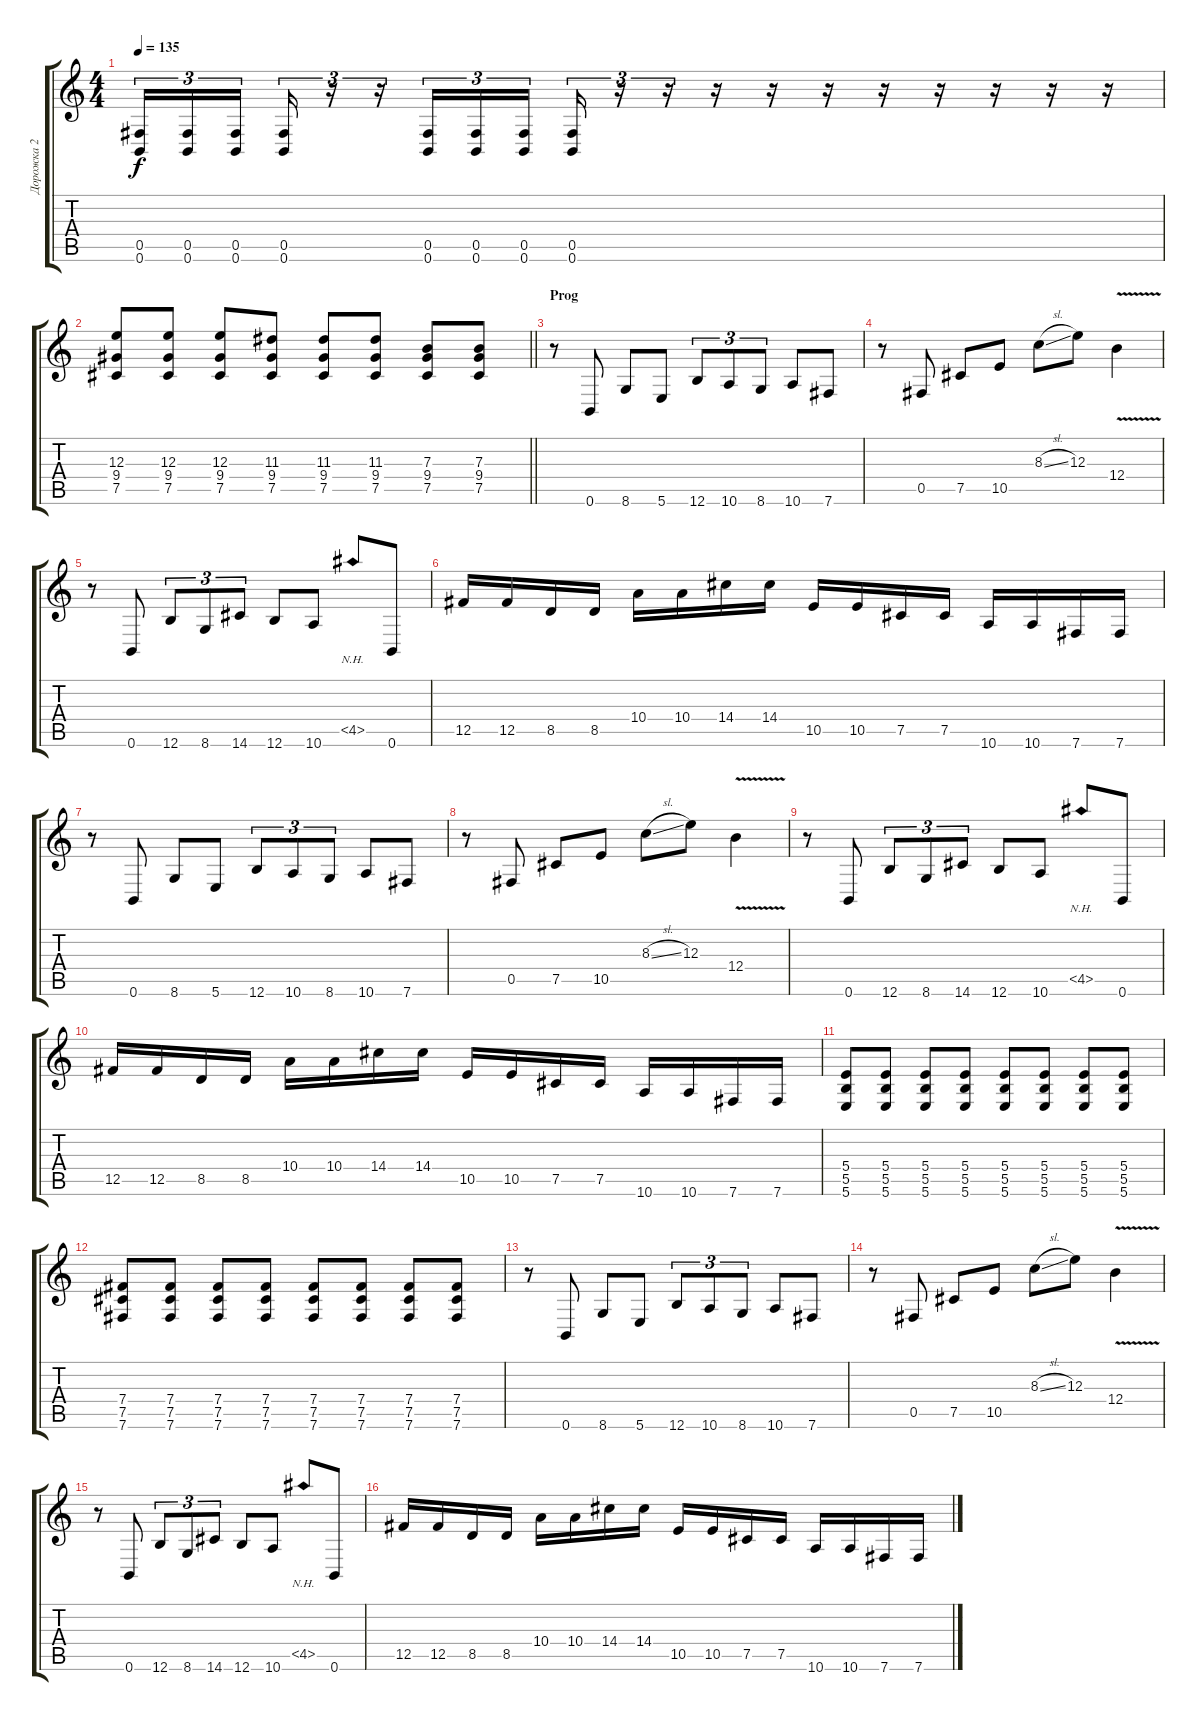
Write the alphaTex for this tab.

\track ("Дорожка 2" "Дорожка 2") {instrument distortionguitar}
\staff {score tabs}
\tuning (Db4 Ab3 E3 B2 Gb2 B1) {hide}
\ts (4 4)
\tempo 135
\clef g2
\ks c
(0.5 0.6).16{tu (3 2) dy f} (0.5 0.6).16{tu (3 2)} (0.5 0.6).16{tu (3 2) beam splitsecondary} (0.5 0.6).16{tu (3 2)} r.16{tu (3 2)} r.16{tu (3 2)} (0.5 0.6).16{tu (3 2)} (0.5 0.6).16{tu (3 2)} (0.5 0.6).16{tu (3 2) beam splitsecondary} (0.5 0.6).16{tu (3 2)} r.16{tu (3 2)} r.16{tu (3 2)} r.16 r.16 r.16 r.16 r.16 r.16 r.16 r.16 |
\barLineRight lightlight
(12.3 9.4 7.5).8 (12.3 9.4 7.5).8 (12.3 9.4 7.5).8 (11.3 9.4 7.5).8 (11.3 9.4 7.5).8 (11.3 9.4 7.5).8 (7.3 9.4 7.5).8 (7.3 9.4 7.5).8 |
\section ("" "Prog")
r.8 0.6.8 8.6.8 5.6.8 12.6.8{tu (3 2)} 10.6.8{tu (3 2)} 8.6.8{tu (3 2)} 10.6.8 7.6.8 |
r.8 0.5.8 7.5.8 10.5.8 8.3{sl}.8 12.3.8 12.4{v}.4 |
r.8 0.6.8 12.6.8{tu (3 2)} 8.6.8{tu (3 2)} 14.6.8{tu (3 2)} 12.6.8 10.6.8 4.5{nh}.8 0.6.8 |
12.5.16 12.5.16 8.5.16 8.5.16 10.4.16 10.4.16 14.4.16 14.4.16 10.5.16 10.5.16 7.5.16 7.5.16 10.6.16 10.6.16 7.6.16 7.6.16 |
r.8 0.6.8 8.6.8 5.6.8 12.6.8{tu (3 2)} 10.6.8{tu (3 2)} 8.6.8{tu (3 2)} 10.6.8 7.6.8 |
r.8 0.5.8 7.5.8 10.5.8 8.3{sl}.8 12.3.8 12.4{v}.4 |
r.8 0.6.8 12.6.8{tu (3 2)} 8.6.8{tu (3 2)} 14.6.8{tu (3 2)} 12.6.8 10.6.8 4.5{nh}.8 0.6.8 |
12.5.16 12.5.16 8.5.16 8.5.16 10.4.16 10.4.16 14.4.16 14.4.16 10.5.16 10.5.16 7.5.16 7.5.16 10.6.16 10.6.16 7.6.16 7.6.16 |
(5.4 5.5 5.6).8 (5.4 5.5 5.6).8 (5.4 5.5 5.6).8 (5.4 5.5 5.6).8 (5.4 5.5 5.6).8 (5.4 5.5 5.6).8 (5.4 5.5 5.6).8 (5.4 5.5 5.6).8 |
(7.4 7.5 7.6).8 (7.4 7.5 7.6).8 (7.4 7.5 7.6).8 (7.4 7.5 7.6).8 (7.4 7.5 7.6).8 (7.4 7.5 7.6).8 (7.4 7.5 7.6).8 (7.4 7.5 7.6).8 |
r.8 0.6.8 8.6.8 5.6.8 12.6.8{tu (3 2)} 10.6.8{tu (3 2)} 8.6.8{tu (3 2)} 10.6.8 7.6.8 |
r.8 0.5.8 7.5.8 10.5.8 8.3{sl}.8 12.3.8 12.4{v}.4 |
r.8 0.6.8 12.6.8{tu (3 2)} 8.6.8{tu (3 2)} 14.6.8{tu (3 2)} 12.6.8 10.6.8 4.5{nh}.8 0.6.8 |
12.5.16 12.5.16 8.5.16 8.5.16 10.4.16 10.4.16 14.4.16 14.4.16 10.5.16 10.5.16 7.5.16 7.5.16 10.6.16 10.6.16 7.6.16 7.6.16
